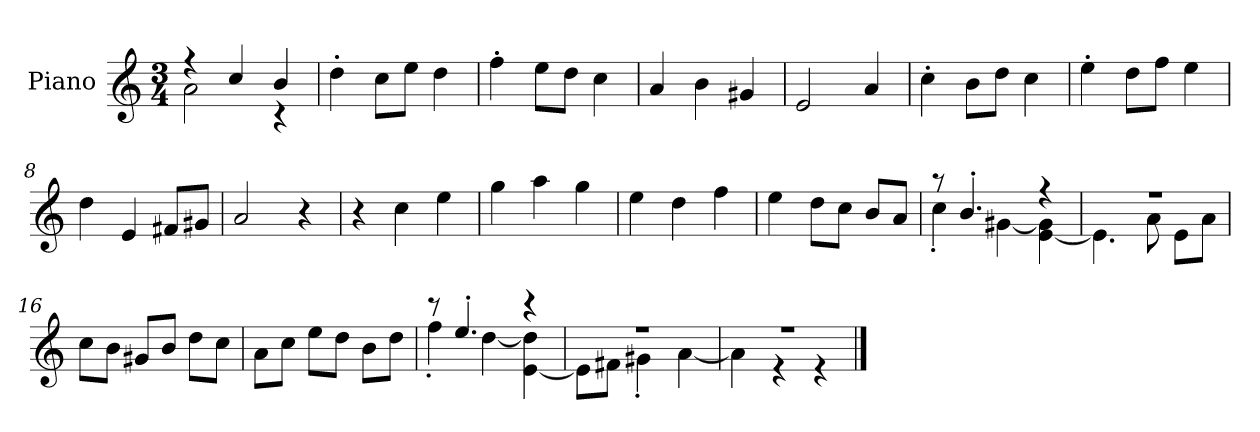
**kern
*part1
*staff1
*I"Piano
*I'P-no
*clefG2
*k[]
*M3/4
*MM175
=1
*^
4r	2a\
4cc/	.
4b/	4r
*v	*v
=2
4dd'\
8cc\L
8ee\J
4dd\
=3
4ff'\
8ee\L
8dd\J
4cc\
=4
4a/
4b\
4g#X/
=5
2e/
4a/
=6
4cc'\
8b\L
8dd\J
4cc\
=7
4ee'\
8dd\L
8ff\J
4ee\
=8
4dd\
4e/
8f#X/L
8g#X/J
=9
2a/
4r
!!LO:LB:g=z
=10
4r
4cc\
4ee\
=11
4gg\
4aa\
4gg\
=12
4ee\
4dd\
4ff\
=13
4ee\
8dd\L
8cc\J
8b/L
8a/J
=14
*^
8r	4cc'\
4.b'/	.
.	[4g#X\
4r	[4e\ 4g#\]
=15	=15
2.r	4.e\]
.	8a\
.	8e\L
.	8a\J
*v	*v
=16
8cc\L
8b\J
8g#X/L
8b/J
8dd\L
8cc\J
=17
8a\L
8cc\J
8ee\L
8dd\J
8b\L
8dd\J
!!LO:LB:g=z
=18
*^
8r	4ff'\
4.ee'/	.
.	[4dd\
4r	[4e\ 4dd\]
=19	=19
2.r	8e\L]
.	8f#X\J
.	4g#X'\
.	[4a\
=20	=20
2.r	4a\]
.	4r
.	4r
*v	*v
==
*-
